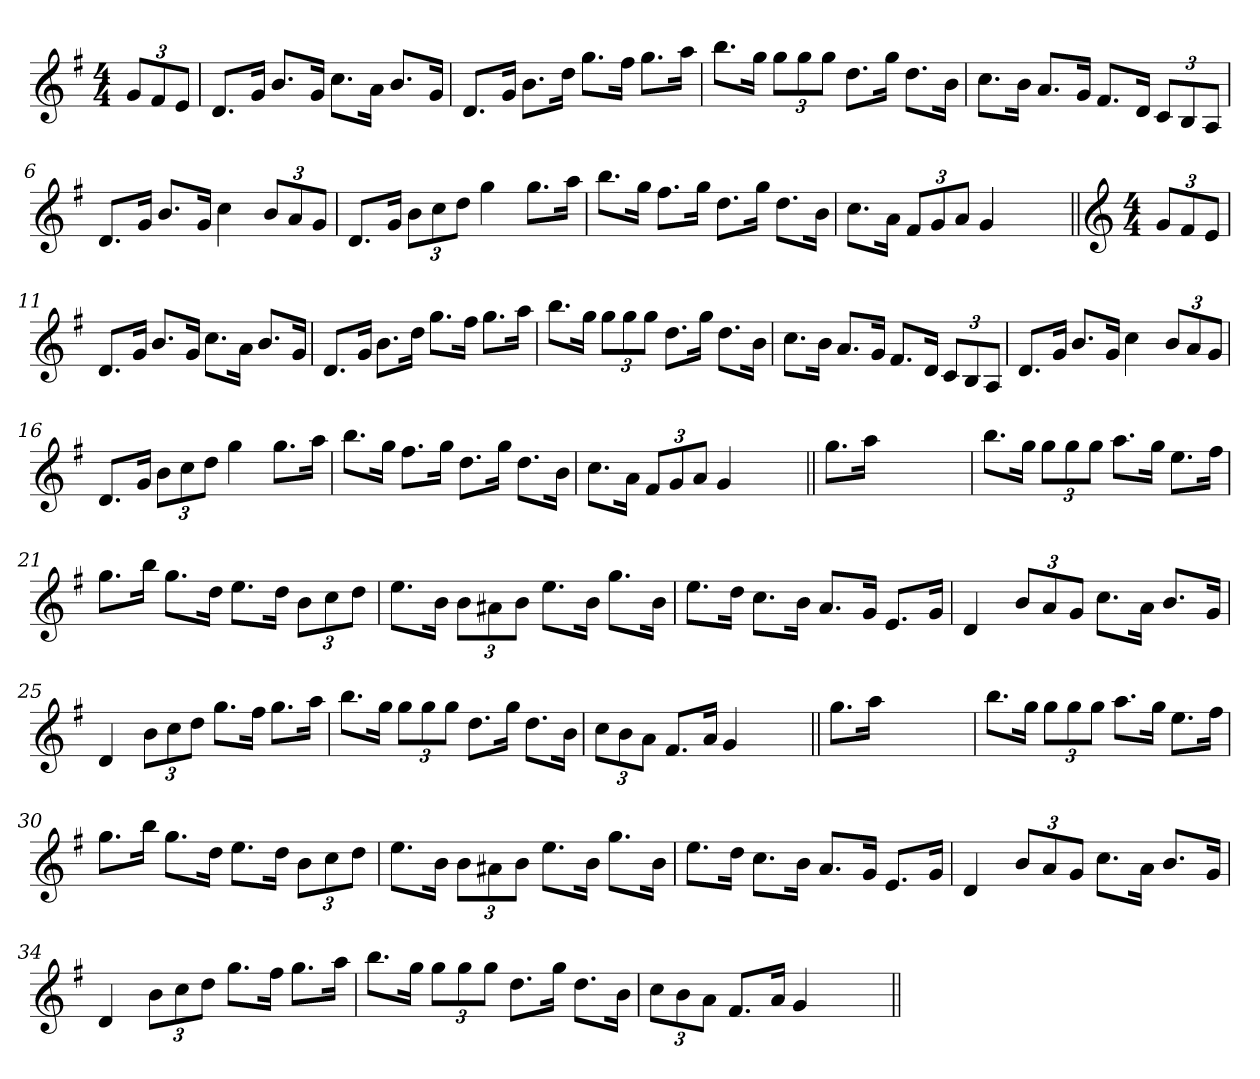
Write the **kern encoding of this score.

**kern
*part1
*staff1
*clefG2
*k[f#]
*G:
*M4/4
=1
12g/L
12f#/
12e/J
=2
8.d/L
16g/Jk
8.b/L
16g/Jk
8.cc\L
16a\Jk
8.b/L
16g/Jk
=3
8.d/L
16g/Jk
8.b\L
16dd\Jk
8.gg\L
16ff#\Jk
8.gg\L
16aa\Jk
=4
8.bb\L
16gg\Jk
12gg\L
12gg\
12gg\J
8.dd\L
16gg\Jk
8.dd\L
16b\Jk
!!LO:LB:g=z
=5
8.cc\L
16b\Jk
8.a/L
16g/Jk
8.f#/L
16d/Jk
12c/L
12B/
12A/J
=6
8.d/L
16g/Jk
8.b/L
16g/Jk
4cc\
12b/L
12a/
12g/J
=7
8.d/L
16g/Jk
12b\L
12cc\
12dd\J
4gg\
8.gg\L
16aa\Jk
=8
8.bb\L
16gg\Jk
8.ff#\L
16gg\Jk
8.dd\L
16gg\Jk
8.dd\L
16b\Jk
!!LO:LB:g=z
=9
8.cc\L
16a\Jk
12f#/L
12g/
12a/J
4g/
4ryy
=10||
*clefG2
*M4/4
12g/L
12f#/
12e/J
=11
8.d/L
16g/Jk
8.b/L
16g/Jk
8.cc\L
16a\Jk
8.b/L
16g/Jk
=12
8.d/L
16g/Jk
8.b\L
16dd\Jk
8.gg\L
16ff#\Jk
8.gg\L
16aa\Jk
=13
8.bb\L
16gg\Jk
12gg\L
12gg\
12gg\J
8.dd\L
16gg\Jk
8.dd\L
16b\Jk
!!LO:LB:g=z
=14
8.cc\L
16b\Jk
8.a/L
16g/Jk
8.f#/L
16d/Jk
12c/L
12B/
12A/J
=15
8.d/L
16g/Jk
8.b/L
16g/Jk
4cc\
12b/L
12a/
12g/J
=16
8.d/L
16g/Jk
12b\L
12cc\
12dd\J
4gg\
8.gg\L
16aa\Jk
=17
8.bb\L
16gg\Jk
8.ff#\L
16gg\Jk
8.dd\L
16gg\Jk
8.dd\L
16b\Jk
!!LO:LB:g=z
=18
8.cc\L
16a\Jk
12f#/L
12g/
12a/J
4g/
4ryy
=19||
8.gg\L
16aa\Jk
2.ryy
=20
8.bb\L
16gg\Jk
12gg\L
12gg\
12gg\J
8.aa\L
16gg\Jk
8.ee\L
16ff#\Jk
=21
8.gg\L
16bb\Jk
8.gg\L
16dd\Jk
8.ee\L
16dd\Jk
12b\L
12cc\
12dd\J
=22
8.ee\L
16b\Jk
12b\L
12a#X\
12b\J
8.ee\L
16b\Jk
8.gg\L
16b\Jk
!!LO:LB:g=z
=23
8.ee\L
16dd\Jk
8.cc\L
16b\Jk
8.a/L
16g/Jk
8.e/L
16g/Jk
=24
4d/
12b/L
12a/
12g/J
8.cc\L
16a\Jk
8.b/L
16g/Jk
=25
4d/
12b\L
12cc\
12dd\J
8.gg\L
16ff#\Jk
8.gg\L
16aa\Jk
=26
8.bb\L
16gg\Jk
12gg\L
12gg\
12gg\J
8.dd\L
16gg\Jk
8.dd\L
16b\Jk
!!LO:LB:g=z
=27
12cc\L
12b\
12a\J
8.f#/L
16a/Jk
4g/
4ryy
=28||
8.gg\L
16aa\Jk
2.ryy
=29
8.bb\L
16gg\Jk
12gg\L
12gg\
12gg\J
8.aa\L
16gg\Jk
8.ee\L
16ff#\Jk
=30
8.gg\L
16bb\Jk
8.gg\L
16dd\Jk
8.ee\L
16dd\Jk
12b\L
12cc\
12dd\J
=31
8.ee\L
16b\Jk
12b\L
12a#X\
12b\J
8.ee\L
16b\Jk
8.gg\L
16b\Jk
!!LO:LB:g=z
=32
8.ee\L
16dd\Jk
8.cc\L
16b\Jk
8.a/L
16g/Jk
8.e/L
16g/Jk
=33
4d/
12b/L
12a/
12g/J
8.cc\L
16a\Jk
8.b/L
16g/Jk
=34
4d/
12b\L
12cc\
12dd\J
8.gg\L
16ff#\Jk
8.gg\L
16aa\Jk
=35
8.bb\L
16gg\Jk
12gg\L
12gg\
12gg\J
8.dd\L
16gg\Jk
8.dd\L
16b\Jk
!!LO:LB:g=z
=36
12cc\L
12b\
12a\J
8.f#/L
16a/Jk
4g/
4ryy
=||
*-
